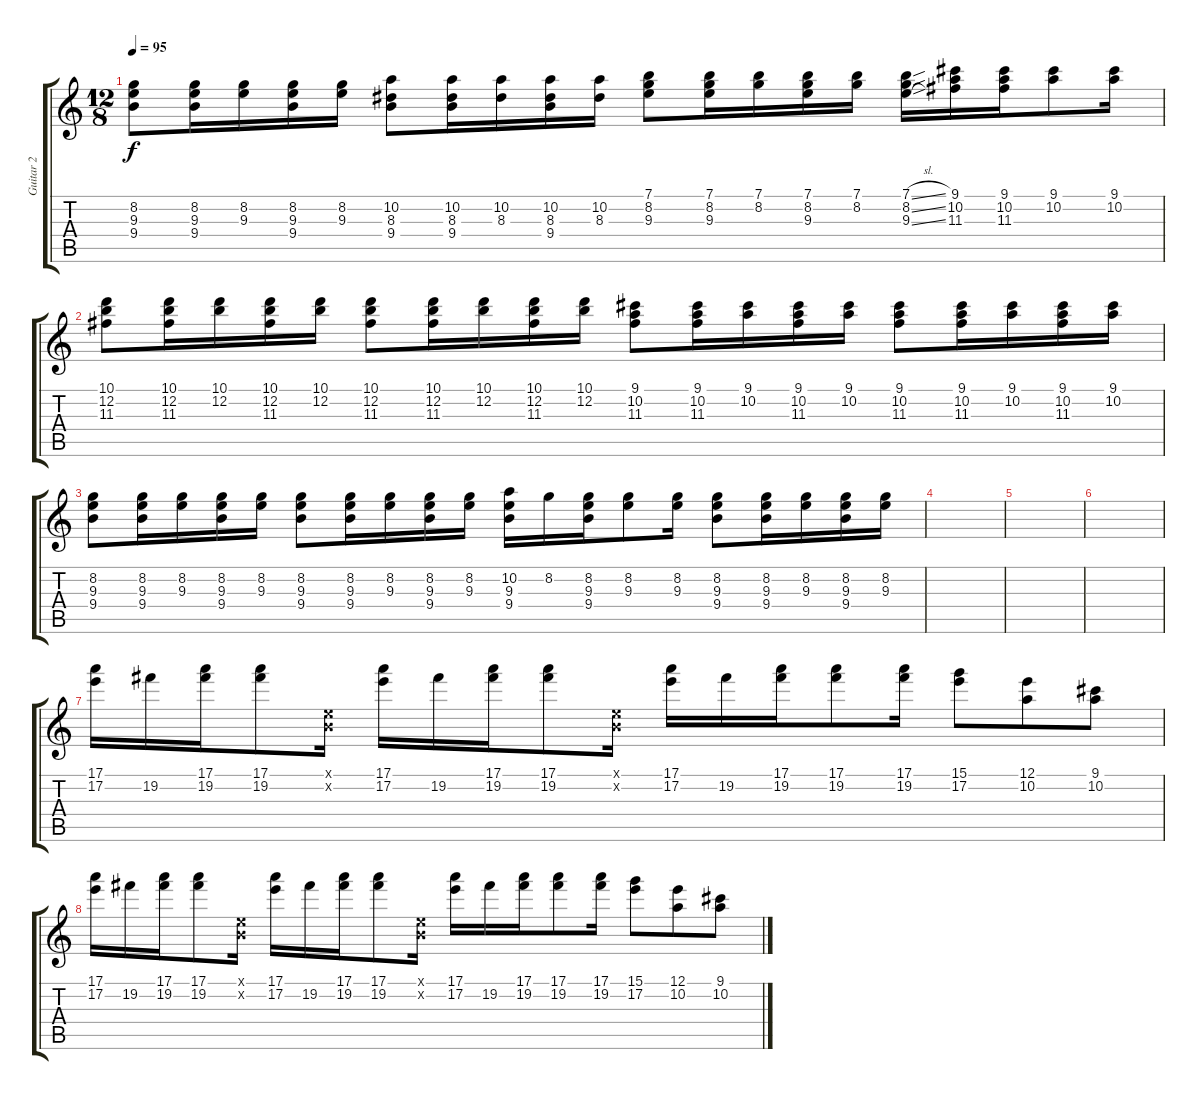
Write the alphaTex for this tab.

\track ("Guitar 2" "Guitar 2") {instrument electricguitarclean}
\staff {score tabs}
\tuning (E4 B3 G3 D3 A2 D2) {hide}
\ts (12 8)
\tempo 95
\clef g2
\ks c
(8.2 9.3 9.4).8{dy f} (8.2 9.3 9.4).16 (8.2 9.3).16 (8.2 9.3 9.4).16 (8.2 9.3).16 (10.2 8.3 9.4).8 (10.2 8.3 9.4).16 (10.2 8.3).16 (10.2 8.3 9.4).16 (10.2 8.3).16 (7.1 8.2 9.3).8 (7.1 8.2 9.3).16 (7.1 8.2).16 (7.1 8.2 9.3).16 (7.1 8.2).16 (7.1{sl} 8.2{sl} 9.3{sl}).16 (9.1 10.2 11.3).16 (9.1 10.2 11.3).16 (9.1 10.2).8 (9.1 10.2).16 |
(10.1 12.2 11.3).8 (10.1 12.2 11.3).16 (10.1 12.2).16 (10.1 12.2 11.3).16 (10.1 12.2).16 (10.1 12.2 11.3).8 (10.1 12.2 11.3).16 (10.1 12.2).16 (10.1 12.2 11.3).16 (10.1 12.2).16 (9.1 10.2 11.3).8 (9.1 10.2 11.3).16 (9.1 10.2).16 (9.1 10.2 11.3).16 (9.1 10.2).16 (9.1 10.2 11.3).8 (9.1 10.2 11.3).16 (9.1 10.2).16 (9.1 10.2 11.3).16 (9.1 10.2).16 |
(8.2 9.3 9.4).8 (8.2 9.3 9.4).16 (8.2 9.3).16 (8.2 9.3 9.4).16 (8.2 9.3).16 (8.2 9.3 9.4).8 (8.2 9.3 9.4).16 (8.2 9.3).16 (8.2 9.3 9.4).16 (8.2 9.3).16 (10.2 9.3 9.4).16 8.2.16 (8.2 9.3 9.4).16 (8.2 9.3).8 (8.2 9.3).16 (8.2 9.3 9.4).8 (8.2 9.3 9.4).16 (8.2 9.3).16 (8.2 9.3 9.4).16 (8.2 9.3).16 |
|
|
|
(17.1 17.2).16 19.2.16 (17.1 19.2).16 (17.1 19.2).8 (0.1{x} 0.2{x}).16 (17.1 17.2).16 19.2.16 (17.1 19.2).16 (17.1 19.2).8 (0.1{x} 0.2{x}).16 (17.1 17.2).16 19.2.16 (17.1 19.2).16 (17.1 19.2).8 (17.1 19.2).16 (15.1 17.2).8 (12.1 10.2).8 (9.1 10.2).8 |
(17.1 17.2).16 19.2.16 (17.1 19.2).16 (17.1 19.2).8 (0.1{x} 0.2{x}).16 (17.1 17.2).16 19.2.16 (17.1 19.2).16 (17.1 19.2).8 (0.1{x} 0.2{x}).16 (17.1 17.2).16 19.2.16 (17.1 19.2).16 (17.1 19.2).8 (17.1 19.2).16 (15.1 17.2).8 (12.1 10.2).8 (9.1 10.2).8
